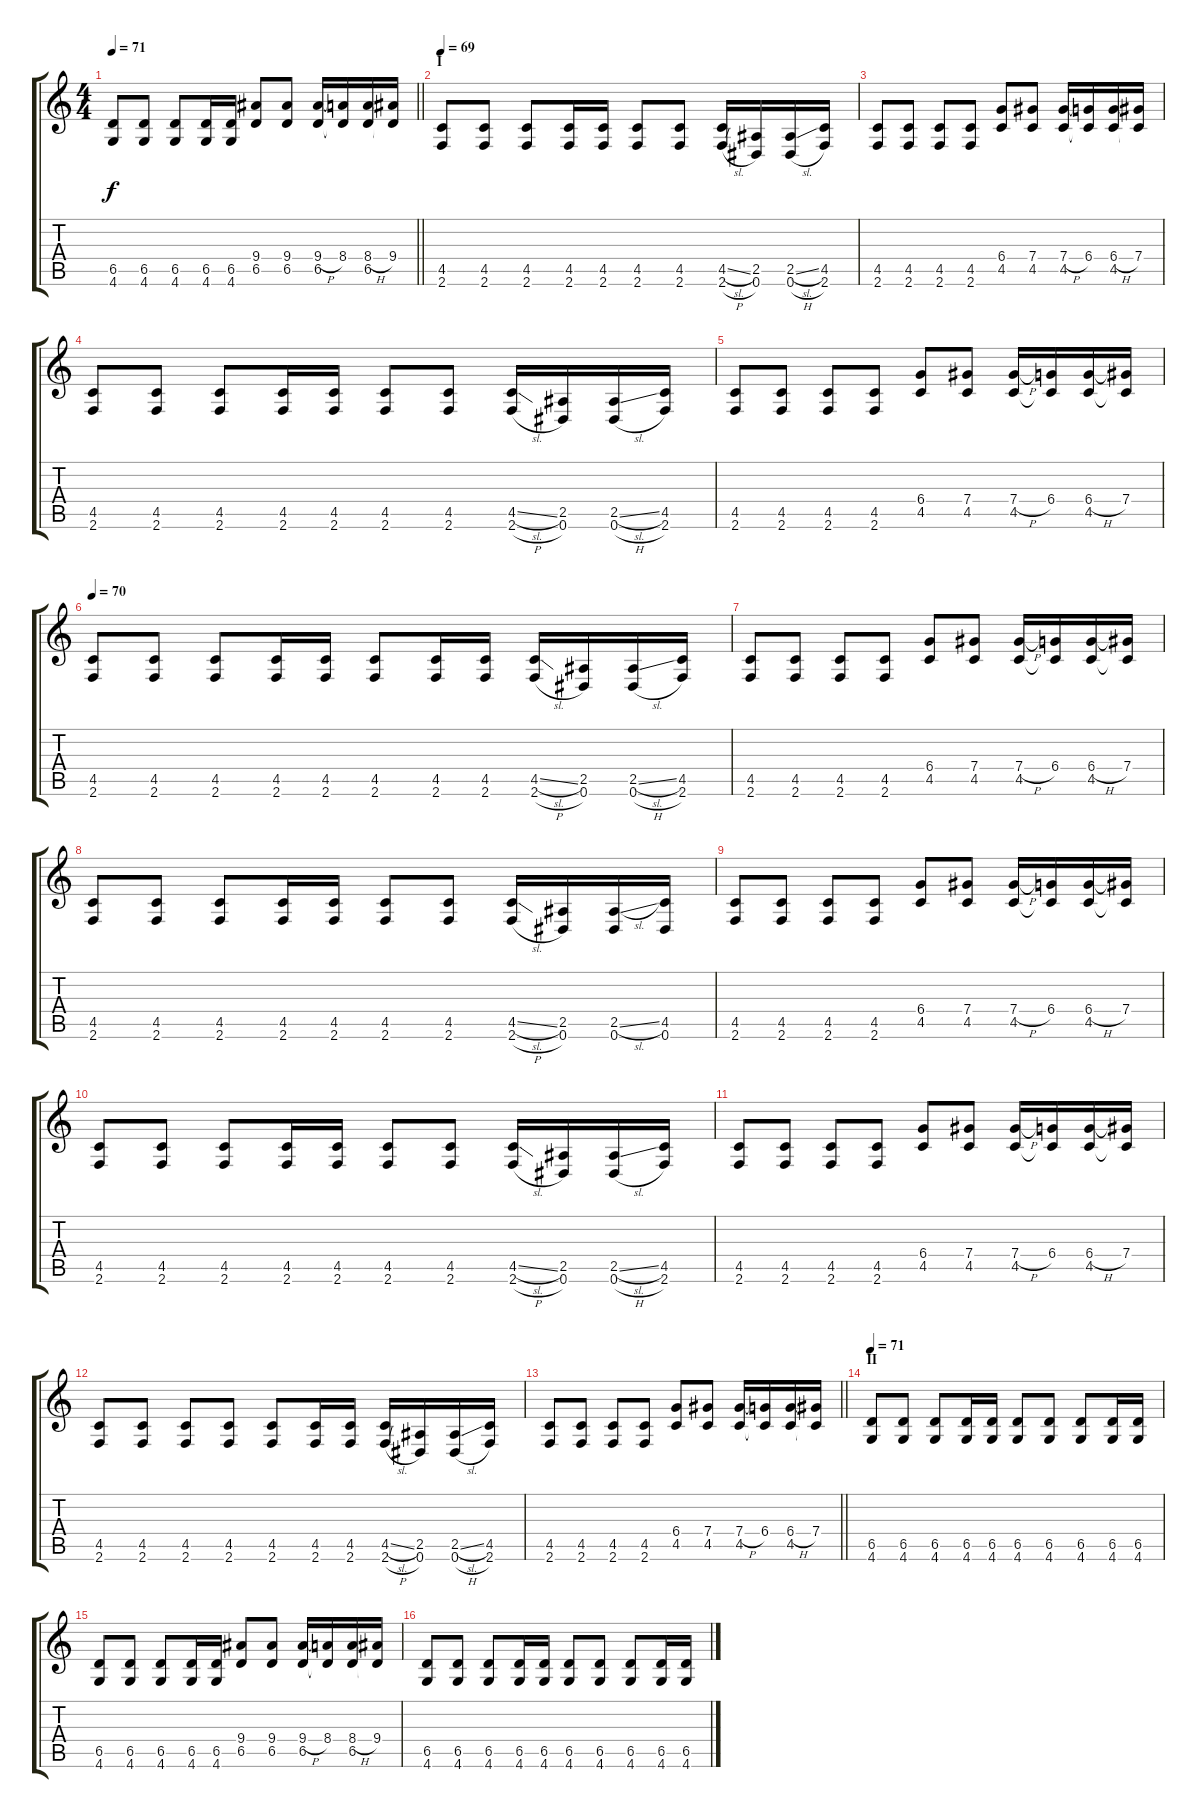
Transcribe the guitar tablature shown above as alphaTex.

\track "" {instrument overdrivenguitar}
\staff {score tabs}
\tuning (Eb4 Bb3 Gb3 Db3 Ab2 Eb2) {hide}
\ts (4 4)
\tempo 71
\clef g2
\barLineRight lightlight
\ks c
(6.5 4.6).8{dy f} (6.5 4.6).8 (6.5 4.6).8 (6.5 4.6).16 (6.5 4.6).16 (9.4 6.5).8 (9.4 6.5).8 (9.4{h} 6.5).16 (8.4 6.5{t}).16 (8.4{h} 6.5).16 (9.4 6.5{t}).16 |
\section ("" "I")
\tempo 69
(4.5 2.6).8 (4.5 2.6).8 (4.5 2.6).8 (4.5 2.6).16 (4.5 2.6).16 (4.5 2.6).8 (4.5 2.6).8 (4.5{sl} 2.6{h}).16 (2.5 0.6).16 (2.5{sl} 0.6{h}).16 (4.5 2.6).16 |
(4.5 2.6).8 (4.5 2.6).8 (4.5 2.6).8 (4.5 2.6).8 (6.4 4.5).8 (7.4 4.5).8 (7.4{h} 4.5).16 (6.4 4.5{t}).16 (6.4{h} 4.5).16 (7.4 4.5{t}).16 |
(4.5 2.6).8 (4.5 2.6).8 (4.5 2.6).8 (4.5 2.6).16 (4.5 2.6).16 (4.5 2.6).8 (4.5 2.6).8 (4.5{sl} 2.6{h}).16 (2.5 0.6).16 (2.5{sl} 0.6{h}).16 (4.5 2.6).16 |
(4.5 2.6).8 (4.5 2.6).8 (4.5 2.6).8 (4.5 2.6).8 (6.4 4.5).8 (7.4 4.5).8 (7.4{h} 4.5).16 (6.4 4.5{t}).16 (6.4{h} 4.5).16 (7.4 4.5{t}).16 |
\tempo 70
(4.5 2.6).8 (4.5 2.6).8 (4.5 2.6).8 (4.5 2.6).16 (4.5 2.6).16 (4.5 2.6).8 (4.5 2.6).16 (4.5 2.6).16 (4.5{sl} 2.6{h}).16 (2.5 0.6).16 (2.5{sl} 0.6{h}).16 (4.5 2.6).16 |
(4.5 2.6).8 (4.5 2.6).8 (4.5 2.6).8 (4.5 2.6).8 (6.4 4.5).8 (7.4 4.5).8 (7.4{h} 4.5).16 (6.4 4.5{t}).16 (6.4{h} 4.5).16 (7.4 4.5{t}).16 |
(4.5 2.6).8 (4.5 2.6).8 (4.5 2.6).8 (4.5 2.6).16 (4.5 2.6).16 (4.5 2.6).8 (4.5 2.6).8 (4.5{sl} 2.6{h}).16 (2.5 0.6).16 (2.5{sl} 0.6).16 (4.5 0.6).16 |
(4.5 2.6).8 (4.5 2.6).8 (4.5 2.6).8 (4.5 2.6).8 (6.4 4.5).8 (7.4 4.5).8 (7.4{h} 4.5).16 (6.4 4.5{t}).16 (6.4{h} 4.5).16 (7.4 4.5{t}).16 |
(4.5 2.6).8 (4.5 2.6).8 (4.5 2.6).8 (4.5 2.6).16 (4.5 2.6).16 (4.5 2.6).8 (4.5 2.6).8 (4.5{sl} 2.6{h}).16 (2.5 0.6).16 (2.5{sl} 0.6{h}).16 (4.5 2.6).16 |
(4.5 2.6).8 (4.5 2.6).8 (4.5 2.6).8 (4.5 2.6).8 (6.4 4.5).8 (7.4 4.5).8 (7.4{h} 4.5).16 (6.4 4.5{t}).16 (6.4{h} 4.5).16 (7.4 4.5{t}).16 |
(4.5 2.6).8 (4.5 2.6).8 (4.5 2.6).8 (4.5 2.6).8 (4.5 2.6).8 (4.5 2.6).16 (4.5 2.6).16 (4.5{sl} 2.6{h}).16 (2.5 0.6).16 (2.5{sl} 0.6{h}).16 (4.5 2.6).16 |
\barLineRight lightlight
(4.5 2.6).8 (4.5 2.6).8 (4.5 2.6).8 (4.5 2.6).8 (6.4 4.5).8 (7.4 4.5).8 (7.4{h} 4.5).16 (6.4 4.5{t}).16 (6.4{h} 4.5).16 (7.4 4.5{t}).16 |
\section ("" "II")
\tempo 71
(6.5 4.6).8 (6.5 4.6).8 (6.5 4.6).8 (6.5 4.6).16 (6.5 4.6).16 (6.5 4.6).8 (6.5 4.6).8 (6.5 4.6).8 (6.5 4.6).16 (6.5 4.6).16 |
(6.5 4.6).8 (6.5 4.6).8 (6.5 4.6).8 (6.5 4.6).16 (6.5 4.6).16 (9.4 6.5).8 (9.4 6.5).8 (9.4{h} 6.5).16 (8.4 6.5{t}).16 (8.4{h} 6.5).16 (9.4 6.5{t}).16 |
(6.5 4.6).8 (6.5 4.6).8 (6.5 4.6).8 (6.5 4.6).16 (6.5 4.6).16 (6.5 4.6).8 (6.5 4.6).8 (6.5 4.6).8 (6.5 4.6).16 (6.5 4.6).16
